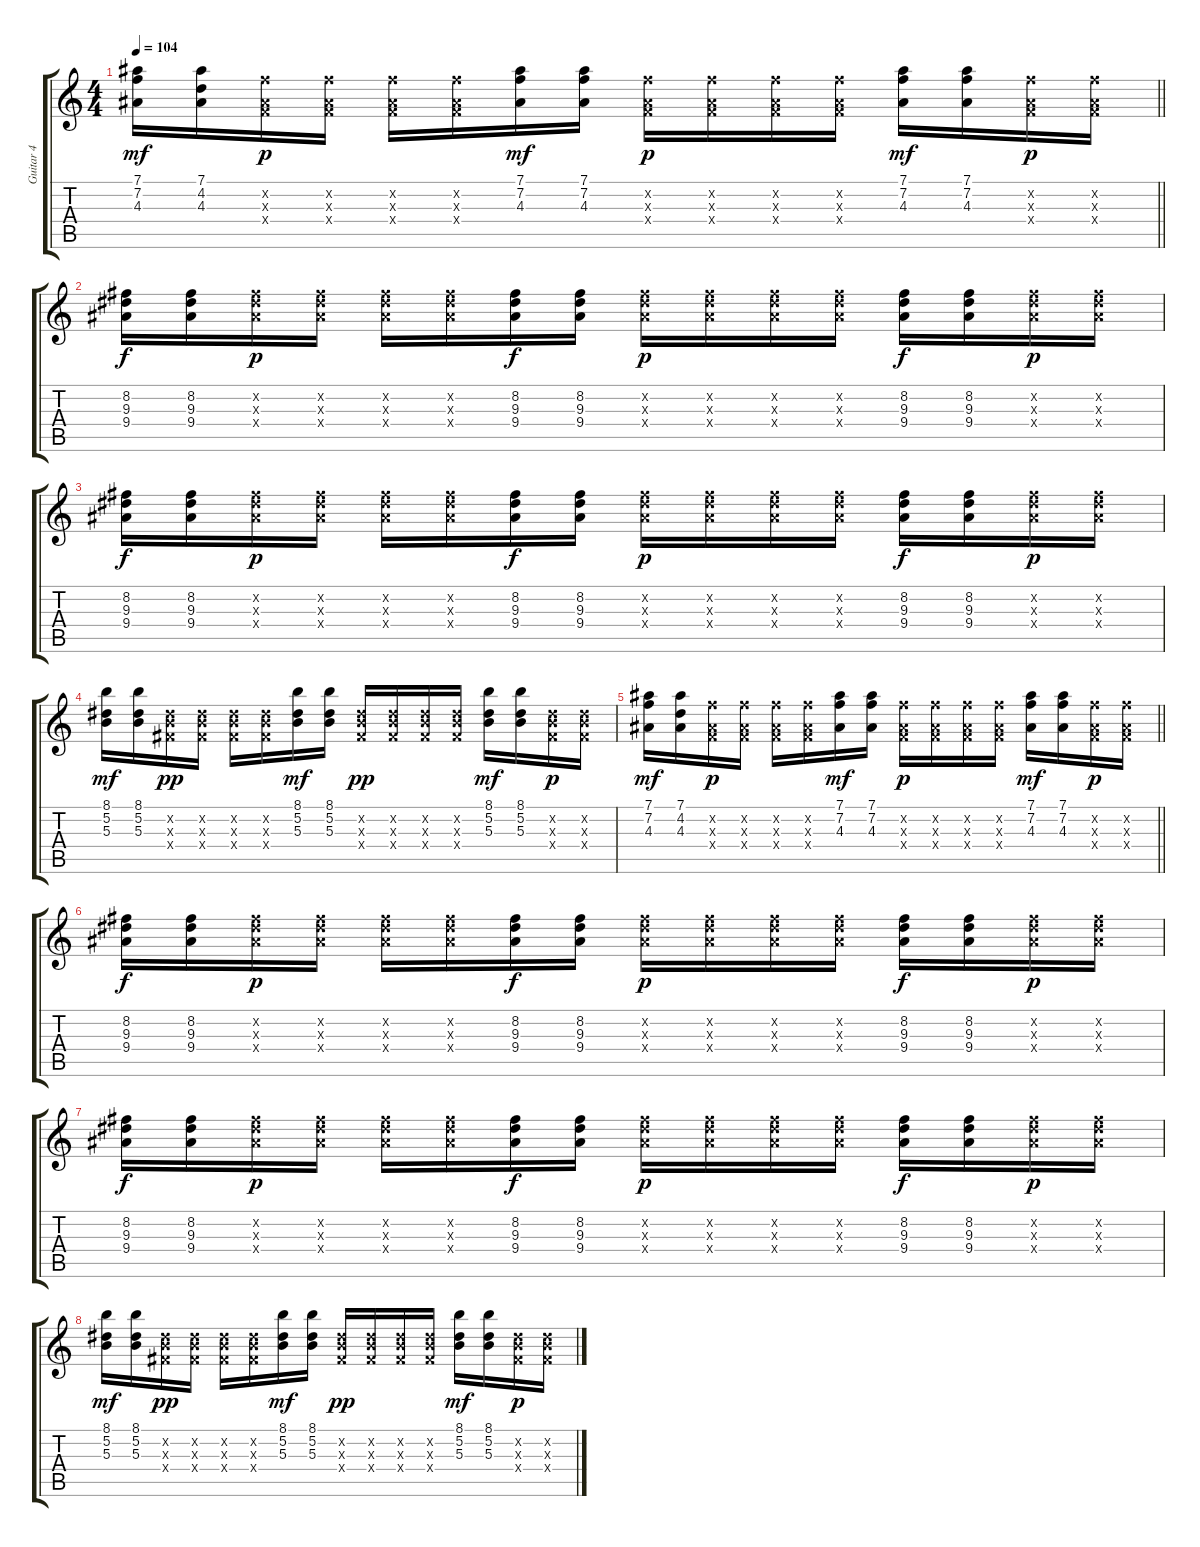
\track ("Guitar 4" "Guitar 4") {instrument electricguitarclean}
\staff {score tabs}
\tuning (Eb4 Bb3 Gb3 Db3 Ab2 Eb2) {hide}
\ts (4 4)
\tempo 104
\clef g2
\barLineRight lightlight
\ks c
(7.1 7.2 4.3).16{dy mf} (7.1 4.2 4.3).16 (7.2{x} 4.3{x} 4.4{x}).16{dy p} (7.2{x} 4.3{x} 4.4{x}).16 (7.2{x} 4.3{x} 4.4{x}).16 (7.2{x} 4.3{x} 4.4{x}).16 (7.1 7.2 4.3).16{dy mf} (7.1 7.2 4.3).16 (7.2{x} 4.3{x} 4.4{x}).16{dy p} (7.2{x} 4.3{x} 4.4{x}).16 (7.2{x} 4.3{x} 4.4{x}).16 (7.2{x} 4.3{x} 4.4{x}).16 (7.1 7.2 4.3).16{dy mf} (7.1 7.2 4.3).16 (7.2{x} 4.3{x} 4.4{x}).16{dy p} (7.2{x} 4.3{x} 4.4{x}).16 |
\section ("" "")
(8.2 9.3 9.4).16{dy f} (8.2 9.3 9.4).16 (8.2{x} 9.3{x} 9.4{x}).16{dy p} (8.2{x} 9.3{x} 9.4{x}).16 (8.2{x} 9.3{x} 9.4{x}).16 (8.2{x} 9.3{x} 9.4{x}).16 (8.2 9.3 9.4).16{dy f} (8.2 9.3 9.4).16 (8.2{x} 9.3{x} 9.4{x}).16{dy p} (8.2{x} 9.3{x} 9.4{x}).16 (8.2{x} 9.3{x} 9.4{x}).16 (8.2{x} 9.3{x} 9.4{x}).16 (8.2 9.3 9.4).16{dy f} (8.2 9.3 9.4).16 (8.2{x} 9.3{x} 9.4{x}).16{dy p} (8.2{x} 9.3{x} 9.4{x}).16 |
(8.2 9.3 9.4).16{dy f} (8.2 9.3 9.4).16 (8.2{x} 9.3{x} 9.4{x}).16{dy p} (8.2{x} 9.3{x} 9.4{x}).16 (8.2{x} 9.3{x} 9.4{x}).16 (8.2{x} 9.3{x} 9.4{x}).16 (8.2 9.3 9.4).16{dy f} (8.2 9.3 9.4).16 (8.2{x} 9.3{x} 9.4{x}).16{dy p} (8.2{x} 9.3{x} 9.4{x}).16 (8.2{x} 9.3{x} 9.4{x}).16 (8.2{x} 9.3{x} 9.4{x}).16 (8.2 9.3 9.4).16{dy f} (8.2 9.3 9.4).16 (8.2{x} 9.3{x} 9.4{x}).16{dy p} (8.2{x} 9.3{x} 9.4{x}).16 |
(8.1 5.2 5.3).16{dy mf} (8.1 5.2 5.3).16 (5.2{x} 5.3{x} 5.4{x}).16{dy pp} (5.2{x} 5.3{x} 5.4{x}).16 (5.2{x} 5.3{x} 5.4{x}).16 (5.2{x} 5.3{x} 5.4{x}).16 (8.1 5.2 5.3).16{dy mf} (8.1 5.2 5.3).16 (5.2{x} 5.3{x} 5.4{x}).16{dy pp} (5.2{x} 5.3{x} 5.4{x}).16 (5.2{x} 5.3{x} 5.4{x}).16 (5.2{x} 5.3{x} 5.4{x}).16 (8.1 5.2 5.3).16{dy mf} (8.1 5.2 5.3).16 (5.2{x} 5.3{x} 5.4{x}).16{dy p} (5.2{x} 5.3{x} 5.4{x}).16 |
\barLineRight lightlight
(7.1 7.2 4.3).16{dy mf} (7.1 4.2 4.3).16 (7.2{x} 4.3{x} 4.4{x}).16{dy p} (7.2{x} 4.3{x} 4.4{x}).16 (7.2{x} 4.3{x} 4.4{x}).16 (7.2{x} 4.3{x} 4.4{x}).16 (7.1 7.2 4.3).16{dy mf} (7.1 7.2 4.3).16 (7.2{x} 4.3{x} 4.4{x}).16{dy p} (7.2{x} 4.3{x} 4.4{x}).16 (7.2{x} 4.3{x} 4.4{x}).16 (7.2{x} 4.3{x} 4.4{x}).16 (7.1 7.2 4.3).16{dy mf} (7.1 7.2 4.3).16 (7.2{x} 4.3{x} 4.4{x}).16{dy p} (7.2{x} 4.3{x} 4.4{x}).16 |
\section ("" "")
(8.2 9.3 9.4).16{dy f} (8.2 9.3 9.4).16 (8.2{x} 9.3{x} 9.4{x}).16{dy p} (8.2{x} 9.3{x} 9.4{x}).16 (8.2{x} 9.3{x} 9.4{x}).16 (8.2{x} 9.3{x} 9.4{x}).16 (8.2 9.3 9.4).16{dy f} (8.2 9.3 9.4).16 (8.2{x} 9.3{x} 9.4{x}).16{dy p} (8.2{x} 9.3{x} 9.4{x}).16 (8.2{x} 9.3{x} 9.4{x}).16 (8.2{x} 9.3{x} 9.4{x}).16 (8.2 9.3 9.4).16{dy f} (8.2 9.3 9.4).16 (8.2{x} 9.3{x} 9.4{x}).16{dy p} (8.2{x} 9.3{x} 9.4{x}).16 |
(8.2 9.3 9.4).16{dy f} (8.2 9.3 9.4).16 (8.2{x} 9.3{x} 9.4{x}).16{dy p} (8.2{x} 9.3{x} 9.4{x}).16 (8.2{x} 9.3{x} 9.4{x}).16 (8.2{x} 9.3{x} 9.4{x}).16 (8.2 9.3 9.4).16{dy f} (8.2 9.3 9.4).16 (8.2{x} 9.3{x} 9.4{x}).16{dy p} (8.2{x} 9.3{x} 9.4{x}).16 (8.2{x} 9.3{x} 9.4{x}).16 (8.2{x} 9.3{x} 9.4{x}).16 (8.2 9.3 9.4).16{dy f} (8.2 9.3 9.4).16 (8.2{x} 9.3{x} 9.4{x}).16{dy p} (8.2{x} 9.3{x} 9.4{x}).16 |
(8.1 5.2 5.3).16{dy mf} (8.1 5.2 5.3).16 (5.2{x} 5.3{x} 5.4{x}).16{dy pp} (5.2{x} 5.3{x} 5.4{x}).16 (5.2{x} 5.3{x} 5.4{x}).16 (5.2{x} 5.3{x} 5.4{x}).16 (8.1 5.2 5.3).16{dy mf} (8.1 5.2 5.3).16 (5.2{x} 5.3{x} 5.4{x}).16{dy pp} (5.2{x} 5.3{x} 5.4{x}).16 (5.2{x} 5.3{x} 5.4{x}).16 (5.2{x} 5.3{x} 5.4{x}).16 (8.1 5.2 5.3).16{dy mf} (8.1 5.2 5.3).16 (5.2{x} 5.3{x} 5.4{x}).16{dy p} (5.2{x} 5.3{x} 5.4{x}).16
